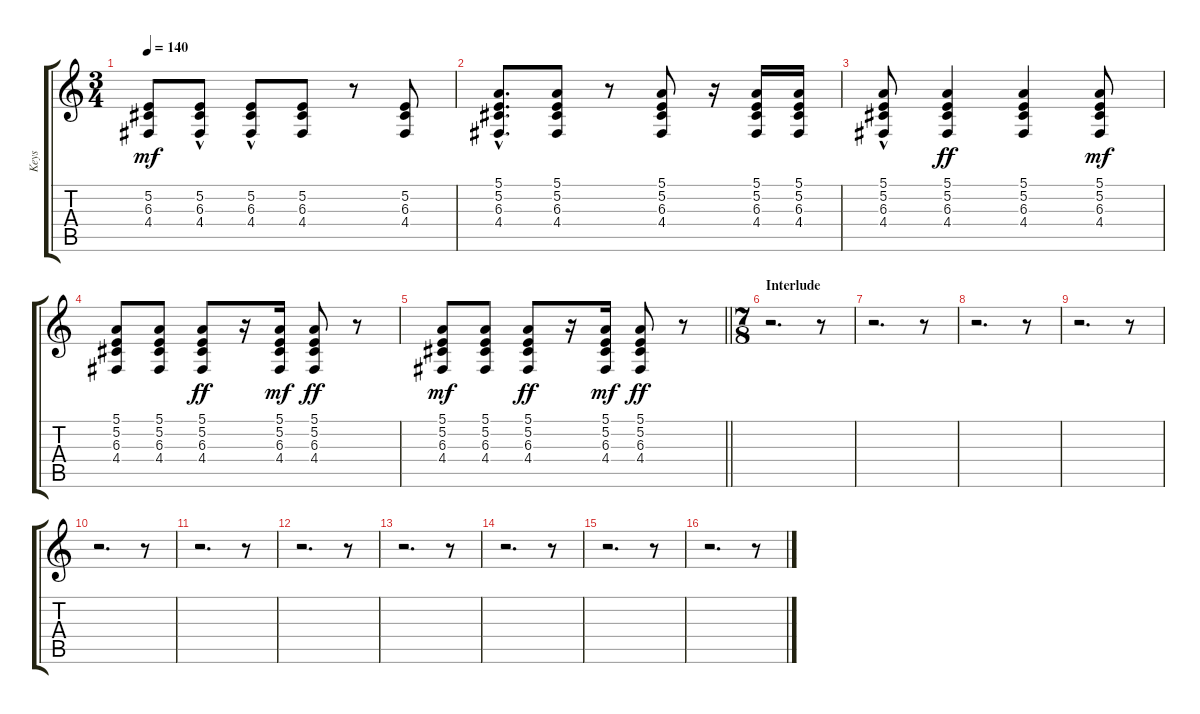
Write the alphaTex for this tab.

\track ("Keys" "Keys") {instrument brightacousticpiano}
\staff {score tabs}
\tuning (E4 B3 G3 D3 A2 E2) {hide}
\ts (3 4)
\tempo 140
\clef g2
\ks c
(5.2 6.3 4.4).8{dy mf} (5.2 6.3{hac} 4.4{hac}).8 (5.2 6.3{hac} 4.4{hac}).8 (5.2 6.3 4.4).8 r.8 (5.2 6.3 4.4).8 |
(5.1{hac} 5.2{hac} 6.3{hac} 4.4{hac}).8{d} (5.1 5.2 6.3 4.4).8 r.8 (5.1 5.2 6.3 4.4).8 r.16 (5.1 5.2 6.3 4.4).16 (5.1 5.2 6.3 4.4).16 |
(5.1 5.2 6.3 4.4{hac}).8 (5.1 5.2 6.3 4.4).4{dy ff} (5.1 5.2 6.3 4.4).4 (5.1 5.2 6.3 4.4).8{dy mf} |
(5.1 5.2 6.3 4.4).8 (5.1 5.2 6.3 4.4).8 (5.1 5.2 6.3 4.4).8{dy ff} r.16 (5.1 5.2 6.3 4.4).16{dy mf} (5.1 5.2 6.3 4.4).8{dy ff} r.8 |
\barLineRight lightlight
(5.1 5.2 6.3 4.4).8{dy mf} (5.1 5.2 6.3 4.4).8 (5.1 5.2 6.3 4.4).8{dy ff} r.16 (5.1 5.2 6.3 4.4).16{dy mf} (5.1 5.2 6.3 4.4).8{dy ff} r.8 |
\ts (7 8)
\section ("" "Interlude")
r.2{d} r.8 |
r.2{d} r.8 |
r.2{d} r.8 |
r.2{d} r.8 |
r.2{d} r.8 |
r.2{d} r.8 |
r.2{d} r.8 |
r.2{d} r.8 |
r.2{d} r.8 |
r.2{d} r.8 |
r.2{d} r.8
